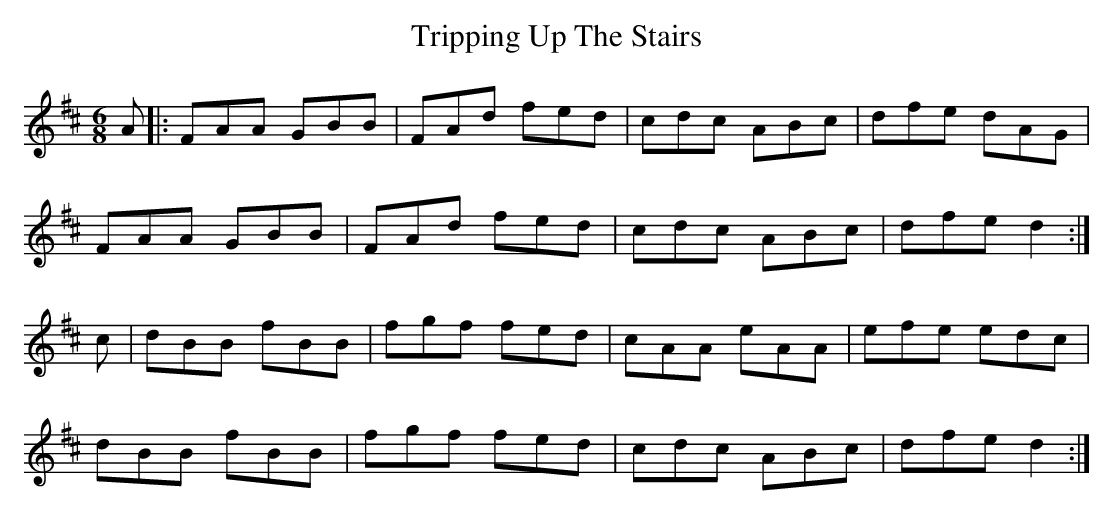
X:1
T: Tripping Up The Stairs
M: 6/8
L: 1/8
K: Dmaj
A|:FAA GBB|FAd fed|cdc ABc|dfe dAG|
FAA GBB|FAd fed|cdc ABc|dfe d2:|
c| dBB fBB|fgf fed|cAA eAA|efe edc|
dBB fBB|fgf fed|cdc ABc|dfe d2:|
